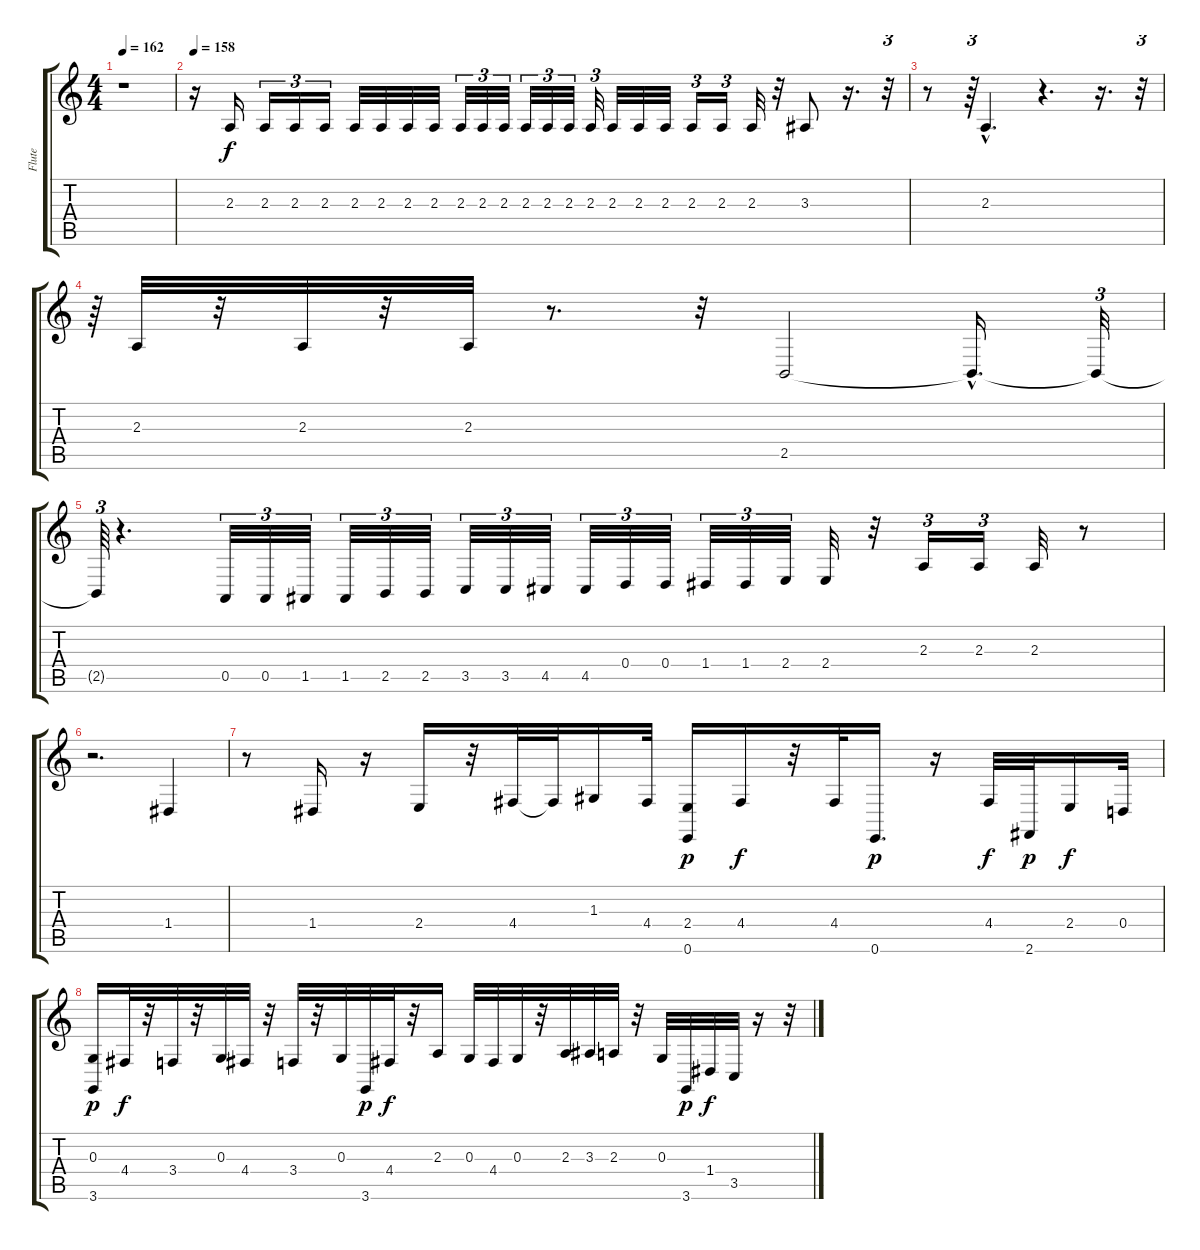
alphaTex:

\track ("Flute" "Flute") {instrument flute}
\staff {score tabs}
\tuning (E4 B3 G3 D3 A2 E2) {hide}
\ts (4 4)
\tempo 162
\clef g2
\ks c
r.1{dy f} |
\tempo 158
r.16 2.3.16{volume 16 instrument overdrivenguitar} 2.3.16{tu (3 2)} 2.3.16{tu (3 2)} 2.3.16{tu (3 2)} 2.3.32 2.3.32 2.3.32 2.3.32 2.3.32{tu (3 2)} 2.3.32{tu (3 2)} 2.3.32{tu (3 2)} 2.3.32{tu (3 2)} 2.3.32{tu (3 2)} 2.3.32{tu (3 2)} 2.3.32{tu (3 2)} 2.3.32 2.3.32 2.3.32 2.3.16{tu (3 2)} 2.3.16{tu (3 2)} 2.3.32 r.32 3.3.8 r.16{d} r.32{tu (3 2)} |
r.8 r.64{tu (3 2)} 2.3{hac}.4{d} r.4{d} r.16{d} r.32{tu (3 2)} |
r.64{tu (3 2)} 2.3.32{volume 14} r.32 2.3.32 r.32 2.3.32 r.8{d} r.32 2.5.2 2.5{hac t}.16{d} 2.5{t}.32{tu (3 2)} |
2.5{t}.64{tu (3 2)} r.4{d} 0.5.32{tu (3 2)} 0.5.32{tu (3 2)} 1.5.32{tu (3 2)} 1.5.32{tu (3 2)} 2.5.32{tu (3 2)} 2.5.32{tu (3 2)} 3.5.32{tu (3 2)} 3.5.32{tu (3 2)} 4.5.32{tu (3 2)} 4.5.32{tu (3 2)} 0.4.32{tu (3 2)} 0.4.32{tu (3 2)} 1.4.32{tu (3 2)} 1.4.32{tu (3 2)} 2.4.32{tu (3 2)} 2.4.32 r.32 2.3.16{tu (3 2)} 2.3.16{tu (3 2)} 2.3.32 r.8 |
r.2{d} 1.4.4 |
r.8 1.4.16 r.16 2.4.16 r.32 4.4.32 4.4{t}.32 1.3.16 4.4.32 (2.4 0.6).16{dy p} 4.4.16{dy f} r.32 4.4.32 0.6.16{d dy p} r.16 4.4.32{dy f} 2.6.32{dy p} 2.4.16{dy f} 0.4.32 |
(0.3 3.6).16{dy p} 4.4.32{dy f} r.32 3.4.32 r.32 0.3.32 4.4.32 r.32 3.4.32 r.32 0.3.32 3.6.32{dy p} 4.4.32{dy f} r.32 2.3.16 0.3.32 4.4.32 0.3.32 r.32 2.3.32 3.3.32 2.3.32 r.32 0.3.32 3.6.32{dy p} 1.4.32{dy f} 3.5.32 r.16 r.32
